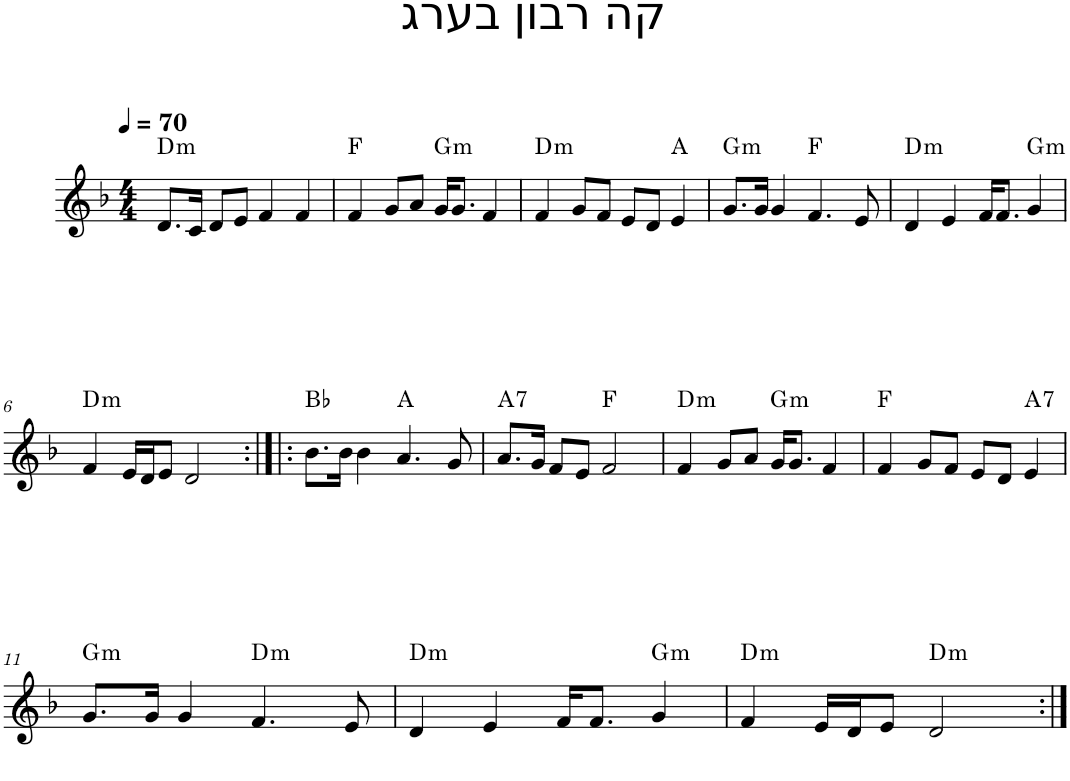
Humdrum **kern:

**kern	**harte
*part1	*part1
*staff1	*
*I"כינור	*
*clefG2	*
*k[b-]	*
*M4/4	*
*MM70	*
=1	=1
!	!LO:H:kt=m
8.d/L	D:min
16c/Jk	.
8d/L	.
8e/J	.
4f/	.
4f/	.
=2	=2
4f/	F:maj
8g/L	.
8a/J	.
!	!LO:H:kt=m
16g/KL	G:min
8.g/J	.
4f/	.
=3	=3
!	!LO:H:kt=m
4f/	D:min
8g/L	.
8f/J	.
8e/L	.
8d/J	.
4e/	A:maj
=4	=4
!	!LO:H:kt=m
8.g/L	G:min
16g/Jk	.
4g/	.
4.f/	F:maj
8e/	.
=5	=5
!	!LO:H:kt=m
4d/	D:min
4e/	.
16f/KL	.
8.f/J	.
!	!LO:H:kt=m
4g/	G:min
!!LO:LB:g=z
=6	=6
!	!LO:H:kt=m
4f/	D:min
16e/LL	.
16d/J	.
8e/J	.
2d/	.
=7:|!|:	=7:|!|:
8.b-\L	Bb:maj
16b-\Jk	.
4b-\	.
4.a/	A:maj
8g/	.
=8	=8
!	!LO:H:kt=7
8.a/L	A:7
16g/Jk	.
8f/L	.
8e/J	.
2f/	F:maj
=9	=9
!	!LO:H:kt=m
4f/	D:min
8g/L	.
8a/J	.
!	!LO:H:kt=m
16g/KL	G:min
8.g/J	.
4f/	.
=10	=10
4f/	F:maj
8g/L	.
8f/J	.
8e/L	.
8d/J	.
!	!LO:H:kt=7
4e/	A:7
!!LO:LB:g=z
=11	=11
!	!LO:H:kt=m
8.g/L	G:min
16g/Jk	.
4g/	.
!	!LO:H:kt=m
4.f/	D:min
8e/	.
=12	=12
!	!LO:H:kt=m
4d/	D:min
4e/	.
16f/KL	.
8.f/J	.
!	!LO:H:kt=m
4g/	G:min
=13	=13
!	!LO:H:kt=m
4f/	D:min
16e/LL	.
16d/J	.
8e/J	.
!	!LO:H:kt=m
2d/	D:min
=:|!	=:|!
*-	*-
